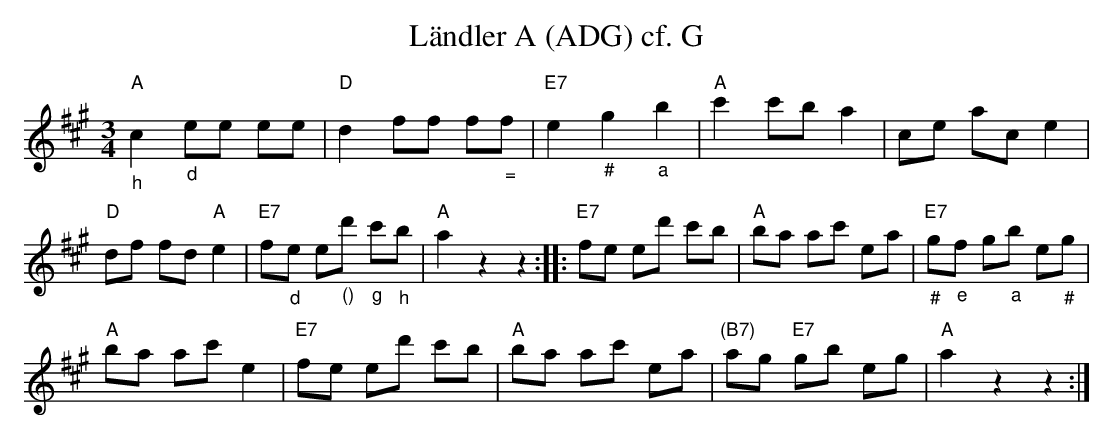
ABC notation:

X:1
T:L\"andler A (ADG) cf. G
M:3/4
L:1/8
K:Amaj%%MIDI gchordon
"A""_h"c2"_d"ee ee | "D"d2ff f"_ ="f | "E7"e2"_#"g2"_a"b2 | "A"c'2c'ba2 | ce ace2 |
"D"df fd"A"e2 | "E7"f"_d"e e"_()"d' "_g"c'"_h"b | "A"a2z2z2 :: "E7"fe ed' c'b | "A"ba ac' ea | "E7""_#"g"_e"f g"_a"b e"_#"g |
"A"ba ac'e2 | "E7"fe ed' c'b | "A"ba ac' ea | "(B7)"ag "E7"gb eg | "A"a2z2z2 :|
